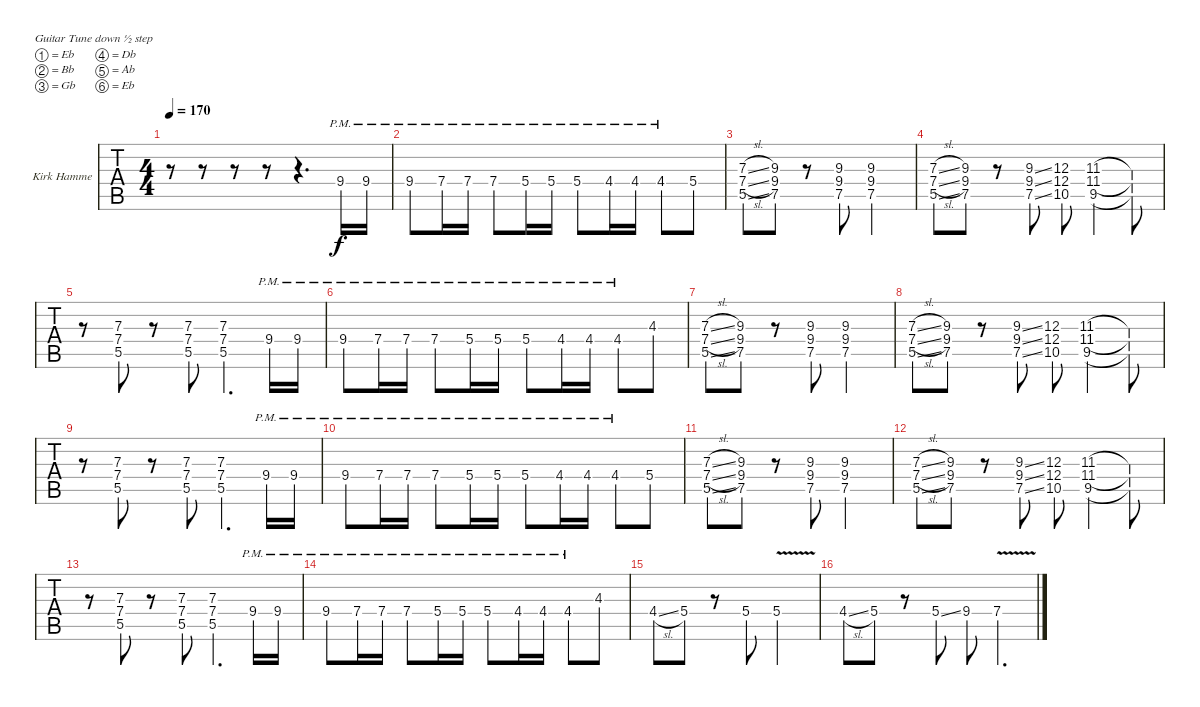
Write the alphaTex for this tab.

\bracketExtendMode groupsimilarinstruments
\firstSystemTrackNameOrientation horizontal
\otherSystemsTrackNameOrientation horizontal
\track ("Kirk Hammett" "Kirk Hamme") {instrument distortionguitar}
\staff {tabs}
\tuning (Eb4 Bb3 Gb3 Db3 Ab2 Eb2)
\ts (4 4)
\tempo 170
\clef g2
\ks eminor
r.8{dy f} r.8 r.8 r.8 r.4{d} 9.4{pm}.16 9.4{pm}.16 |
9.4{pm}.8 7.4{pm}.16 7.4{pm}.16 7.4{pm}.8 5.4{pm}.16 5.4{pm}.16 5.4{pm}.8 4.4{pm}.16 4.4{pm}.16 4.4{pm}.8 5.4.8 |
(7.3{sl} 7.4{sl} 5.5{sl}).8 (9.3 9.4 7.5).8 r.8 (9.3 9.4 7.5).8 (9.3 9.4 7.5).2 |
(7.3{sl} 7.4{sl} 5.5{sl}).8 (9.3 9.4 7.5).8 r.8 (9.3{ss} 9.4{ss} 7.5{ss}).8 (12.3 12.4 10.5).8 (11.3 11.4 9.5).4 (11.3{t} 11.4{t} 9.5{t}).8 |
r.8 (7.3 7.4 5.5).8 r.8 (7.3 7.4 5.5).8 (7.3 7.4 5.5).4{d} 9.4{pm}.16 9.4{pm}.16 |
9.4{pm}.8 7.4{pm}.16 7.4{pm}.16 7.4{pm}.8 5.4{pm}.16 5.4{pm}.16 5.4{pm}.8 4.4{pm}.16 4.4{pm}.16 4.4{pm}.8 4.3.8 |
(7.3{sl} 7.4{sl} 5.5{sl}).8 (9.3 9.4 7.5).8 r.8 (9.3 9.4 7.5).8 (9.3 9.4 7.5).2 |
(7.3{sl} 7.4{sl} 5.5{sl}).8 (9.3 9.4 7.5).8 r.8 (9.3{ss} 9.4{ss} 7.5{ss}).8 (12.3 12.4 10.5).8 (11.3 11.4 9.5).4 (11.3{t} 11.4{t} 9.5{t}).8 |
r.8 (7.3 7.4 5.5).8 r.8 (7.3 7.4 5.5).8 (7.3 7.4 5.5).4{d} 9.4{pm}.16 9.4{pm}.16 |
9.4{pm}.8 7.4{pm}.16 7.4{pm}.16 7.4{pm}.8 5.4{pm}.16 5.4{pm}.16 5.4{pm}.8 4.4{pm}.16 4.4{pm}.16 4.4{pm}.8 5.4.8 |
(7.3{sl} 7.4{sl} 5.5{sl}).8 (9.3 9.4 7.5).8 r.8 (9.3 9.4 7.5).8 (9.3 9.4 7.5).2 |
(7.3{sl} 7.4{sl} 5.5{sl}).8 (9.3 9.4 7.5).8 r.8 (9.3{ss} 9.4{ss} 7.5{ss}).8 (12.3 12.4 10.5).8 (11.3 11.4 9.5).4 (11.3{t} 11.4{t} 9.5{t}).8 |
r.8 (7.3 7.4 5.5).8 r.8 (7.3 7.4 5.5).8 (7.3 7.4 5.5).4{d} 9.4{pm}.16 9.4{pm}.16 |
9.4{pm}.8 7.4{pm}.16 7.4{pm}.16 7.4{pm}.8 5.4{pm}.16 5.4{pm}.16 5.4{pm}.8 4.4{pm}.16 4.4{pm}.16 4.4{pm}.8 4.3.8 |
4.4{sl}.8 5.4.8 r.8 5.4.8 5.4{v}.2 |
4.4{sl}.8 5.4.8 r.8 5.4{ss}.8 9.4.8 7.4{v}.4{d}
